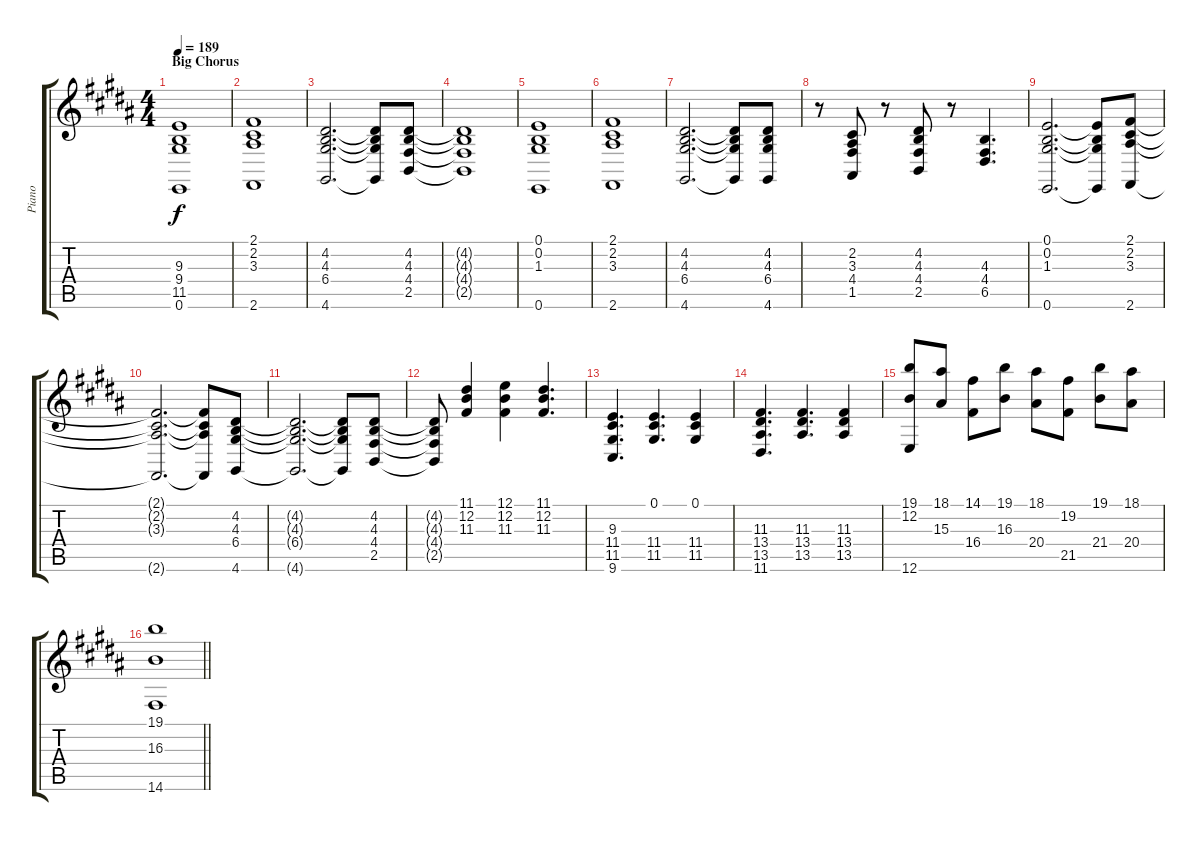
\track ("Piano" "Piano") {instrument acousticgrandpiano}
\staff {score tabs}
\tuning (E4 B3 G3 D3 A2 E2) {hide}
\ts (4 4)
\section ("" "Big Chorus")
\tempo 189
\clef g2
\ks b
(9.3 9.4 11.5 0.6).1{dy f} |
(2.1 2.2 3.3 2.6).1 |
(4.2 4.3 6.4 4.6).2{d} (4.2{t} 4.3{t} 6.4{t} 4.6{t}).8 (4.2 4.3 4.4 2.5).8 |
(4.2{t} 4.3{t} 4.4{t} 2.5{t}).1 |
(0.1 0.2 1.3 0.6).1 |
(2.1 2.2 3.3 2.6).1 |
(4.2 4.3 6.4 4.6).2{d} (4.2{t} 4.3{t} 6.4{t} 4.6{t}).8 (4.2 4.3 6.4 4.6).8 |
r.8 (2.2 3.3 4.4 1.5).8 r.8 (4.2 4.3 4.4 2.5).8 r.8 (4.3 4.4 6.5).4{d} |
(0.1 0.2 1.3 0.6).2{d} (0.1{t} 0.2{t} 1.3{t} 0.6{t}).8 (2.1 2.2 3.3 2.6).8 |
(2.1{t} 2.2{t} 3.3{t} 2.6{t}).2{d} (2.1{t} 2.2{t} 3.3{t} 2.6{t}).8 (4.2 4.3 6.4 4.6).8 |
(4.2{t} 4.3{t} 6.4{t} 4.6{t}).2{d} (4.2{t} 4.3{t} 6.4{t} 4.6{t}).8 (4.2 4.3 4.4 2.5).8 |
(4.2{t} 4.3{t} 4.4{t} 2.5{t}).8 (11.1 12.2 11.3).4 (12.1 12.2 11.3).4 (11.1 12.2 11.3).4{d} |
(9.3 11.4 11.5 9.6).4{d} (0.1 11.4 11.5).4{d} (0.1 11.4 11.5).4 |
(11.3 13.4 13.5 11.6).4{d} (11.3 13.4 13.5).4{d} (11.3 13.4 13.5).4 |
(19.1 12.2 12.6).8 (18.1 15.3).8 (14.1 16.4).8 (19.1 16.3).8 (18.1 20.4).8 (19.2 21.5).8 (19.1 21.4).8 (18.1 20.4).8 |
\barLineRight lightlight
(19.1 16.3 14.6).1
